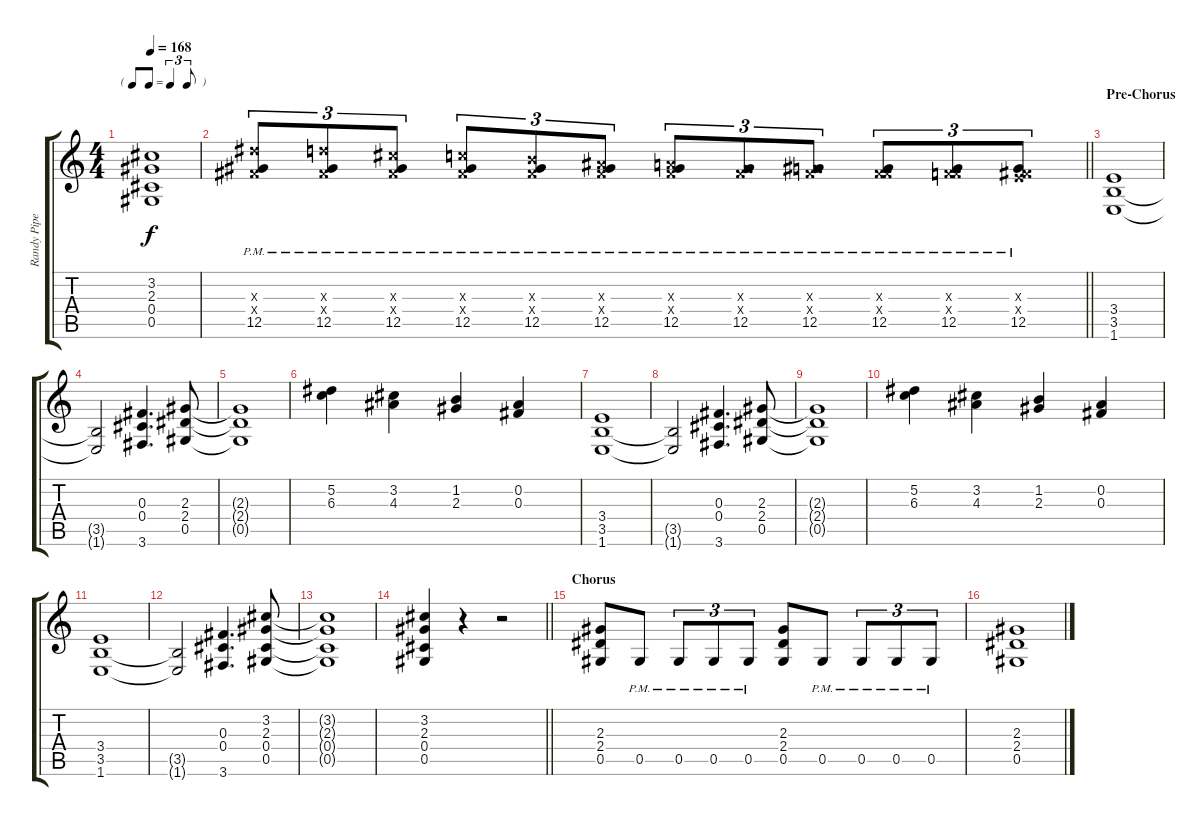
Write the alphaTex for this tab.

\track ("Randy Piper (rythm)" "Randy Pipe") {instrument distortionguitar}
\staff {score tabs}
\tuning (Eb4 Bb3 Gb3 Db3 Ab2 Eb2) {hide}
\ts (4 4)
\tf triplet8th
\tempo 168
\clef g2
\ks c
(3.2 2.3 0.4 0.5).1{dy f} |
\barLineRight lightlight
(0.3{x} 14.4{x} 12.5{pm}).8{tu (3 2)} (0.3{x} 13.4{x} 12.5{pm}).8{tu (3 2)} (0.3{x} 12.4{x} 12.5{pm}).8{tu (3 2)} (0.3{x} 11.4{x} 12.5{pm}).8{tu (3 2)} (0.3{x} 10.4{x} 12.5{pm}).8{tu (3 2)} (0.3{x} 9.4{x} 12.5{pm}).8{tu (3 2)} (0.3{x} 8.4{x} 12.5{pm}).8{tu (3 2)} (0.3{x} 7.4{x} 12.5{pm}).8{tu (3 2)} (0.3{x} 6.4{x} 12.5{pm}).8{tu (3 2)} (0.3{x} 5.4{x} 12.5{pm}).8{tu (3 2)} (0.3{x} 4.4{x} 12.5{pm}).8{tu (3 2)} (0.3{x} 3.4{x} 12.5{pm}).8{tu (3 2)} |
\section ("" "Pre-Chorus")
(3.4 3.5 1.6).1 |
(3.5{t} 1.6{t}).2 (0.3 0.4 3.6).4{d} (2.3 2.4 0.5).8 |
(2.3{t} 2.4{t} 0.5{t}).1 |
(5.2 6.3).4{balance 0} (3.2 4.3).4 (1.2 2.3).4 (0.2 0.3).4 |
(3.4 3.5 1.6).1{balance 8} |
(3.5{t} 1.6{t}).2 (0.3 0.4 3.6).4{d} (2.3 2.4 0.5).8 |
(2.3{t} 2.4{t} 0.5{t}).1 |
(5.2 6.3).4{balance 0} (3.2 4.3).4 (1.2 2.3).4 (0.2 0.3).4 |
(3.4 3.5 1.6).1{balance 8} |
(3.5{t} 1.6{t}).2 (0.3 0.4 3.6).4{d} (3.2 2.3 0.4 0.5).8 |
(3.2{t} 2.3{t} 0.4{t} 0.5{t}).1 |
\barLineRight lightlight
(3.2 2.3 0.4 0.5).4 r.4 r.2 |
\section ("" "Chorus")
(2.3 2.4 0.5).8 0.5{pm}.8 0.5{pm}.8{tu (3 2)} 0.5{pm}.8{tu (3 2)} 0.5{pm}.8{tu (3 2)} (2.3 2.4 0.5).8 0.5{pm}.8 0.5{pm}.8{tu (3 2)} 0.5{pm}.8{tu (3 2)} 0.5{pm}.8{tu (3 2)} |
(2.3 2.4 0.5).1
